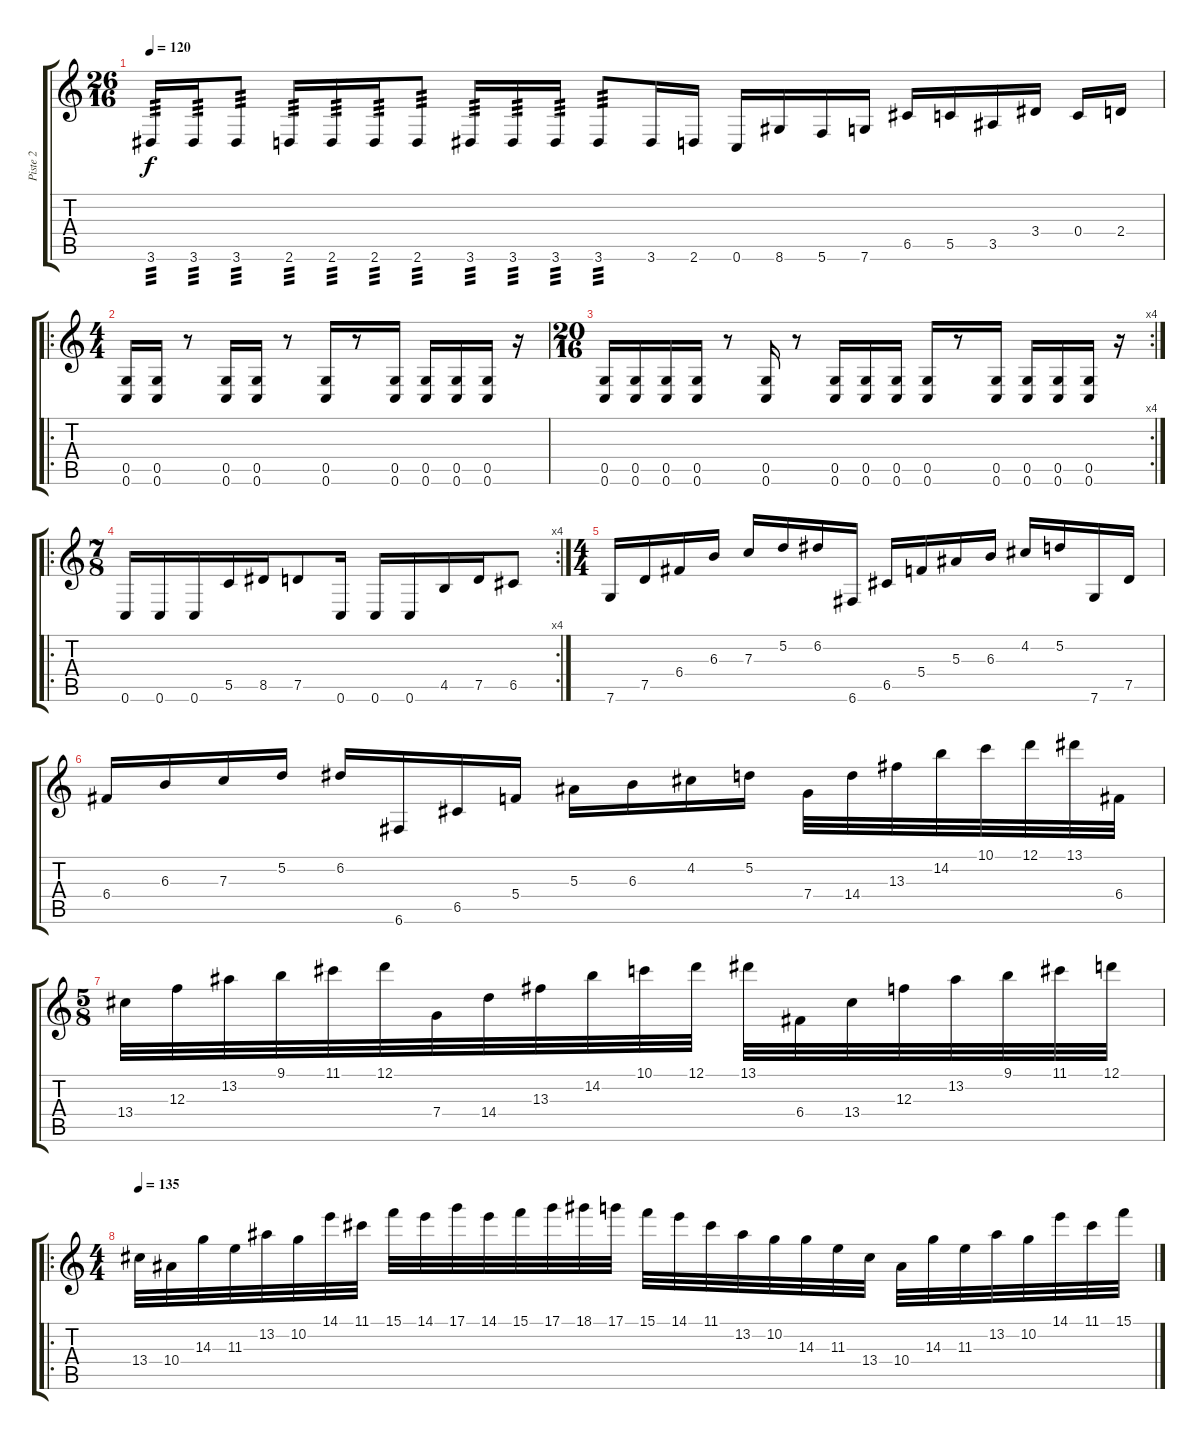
\track ("Piste 2" "Piste 2") {instrument distortionguitar}
\staff {score tabs}
\tuning (D4 A3 F3 C3 G2 C2) {hide}
\ts (26 16)
\tempo 120
\clef g2
\ks c
3.6.16{tp 3 dy f} 3.6.16{tp 3} 3.6.8{tp 3} 2.6.16{tp 3} 2.6.16{tp 3} 2.6.16{tp 3} 2.6.8{tp 3} 3.6.16{tp 3} 3.6.16{tp 3} 3.6.16{tp 3} 3.6.8{tp 3} 3.6.16 2.6.16 0.6.16 8.6.16 5.6.16 7.6.16 6.5.16 5.5.16 3.5.16 3.4.16 0.4.16 2.4.16 |
\ro
\ts (4 4)
(0.5 0.6).16 (0.5 0.6).16 r.8 (0.5 0.6).16 (0.5 0.6).16 r.8 (0.5 0.6).16 r.8 (0.5 0.6).16 (0.5 0.6).16 (0.5 0.6).16 (0.5 0.6).16 r.16 |
\rc 4
\ts (20 16)
(0.5 0.6).16 (0.5 0.6).16 (0.5 0.6).16 (0.5 0.6).16 r.8 (0.5 0.6).16 r.8 (0.5 0.6).16 (0.5 0.6).16 (0.5 0.6).16 (0.5 0.6).16 r.8 (0.5 0.6).16 (0.5 0.6).16 (0.5 0.6).16 (0.5 0.6).16 r.16 |
\ro
\rc 4
\ts (7 8)
0.6.16 0.6.16 0.6.16 5.5.16 8.5.16 7.5.8 0.6.16 0.6.16 0.6.16 4.5.16 7.5.16 6.5.8 |
\ts (4 4)
7.6.16 7.5.16 6.4.16 6.3.16 7.3.16 5.2.16 6.2.16 6.6.16 6.5.16 5.4.16 5.3.16 6.3.16 4.2.16 5.2.16 7.6.16 7.5.16 |
6.4.16 6.3.16 7.3.16 5.2.16 6.2.16 6.6.16 6.5.16 5.4.16 5.3.16 6.3.16 4.2.16 5.2.16 7.4.32 14.4.32 13.3.32 14.2.32 10.1.32 12.1.32 13.1.32 6.4.32 |
\ts (5 8)
13.4.32 12.3.32 13.2.32 9.1.32 11.1.32 12.1.32 7.4.32 14.4.32 13.3.32 14.2.32 10.1.32 12.1.32 13.1.32 6.4.32 13.4.32 12.3.32 13.2.32 9.1.32 11.1.32 12.1.32 |
\ro
\ts (4 4)
\tempo 135
13.4.32 10.4.32 14.3.32 11.3.32 13.2.32 10.2.32 14.1.32 11.1.32 15.1.32 14.1.32 17.1.32 14.1.32 15.1.32 17.1.32 18.1.32 17.1.32 15.1.32 14.1.32 11.1.32 13.2.32 10.2.32 14.3.32 11.3.32 13.4.32 10.4.32 14.3.32 11.3.32 13.2.32 10.2.32 14.1.32 11.1.32 15.1.32
